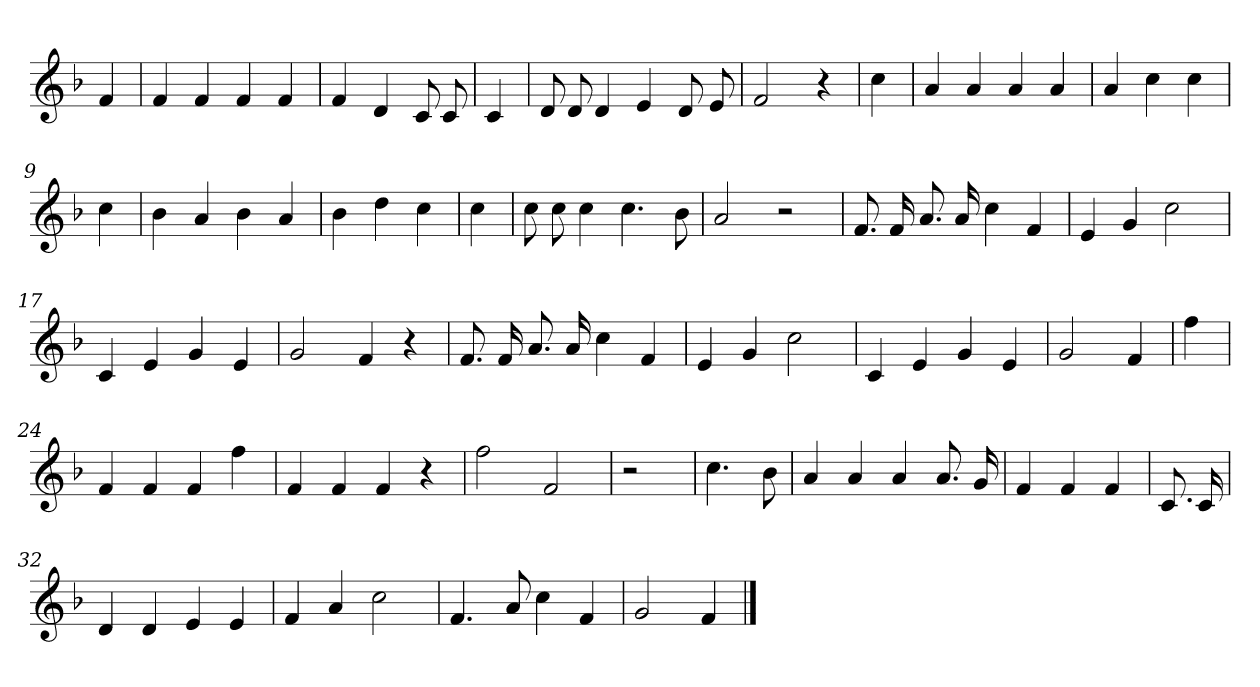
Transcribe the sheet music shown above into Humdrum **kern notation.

**kern
*part1
*staff1
*clefG2
*k[b-]
*F:
=
4f
=1
4f
4f
4f
4f
=2
4f
4d
8c
8c
=3
4c
=4
8d
8d
4d
4e
8d
8e
=5
2f
4r
=6
4cc
=7
4a
4a
4a
4a
=8
4a
4cc
4cc
=9
4cc
=10
4b-
4a
4b-
4a
=11
4b-
4dd
4cc
=12
4cc
=13
8cc
8cc
4cc
4.cc
8b-
=14
2a
2r
=15
8.f
16f
8.a
16a
4cc
4f
=16
4e
4g
2cc
=17
4c
4e
4g
4e
=18
2g
4f
4r
=19
8.f
16f
8.a
16a
4cc
4f
=20
4e
4g
2cc
=21
4c
4e
4g
4e
=22
2g
4f
=23
4ff
=24
4f
4f
4f
4ff
=25
4f
4f
4f
4r
=26
2ff
2f
=27
2r
=28
4.cc
8b-
=29
4a
4a
4a
8.a
16g
=30
4f
4f
4f
=31
8.c
16c
=32
4d
4d
4e
4e
=33
4f
4a
2cc
=34
4.f
8a
4cc
4f
=35
2g
4f
==
*-
